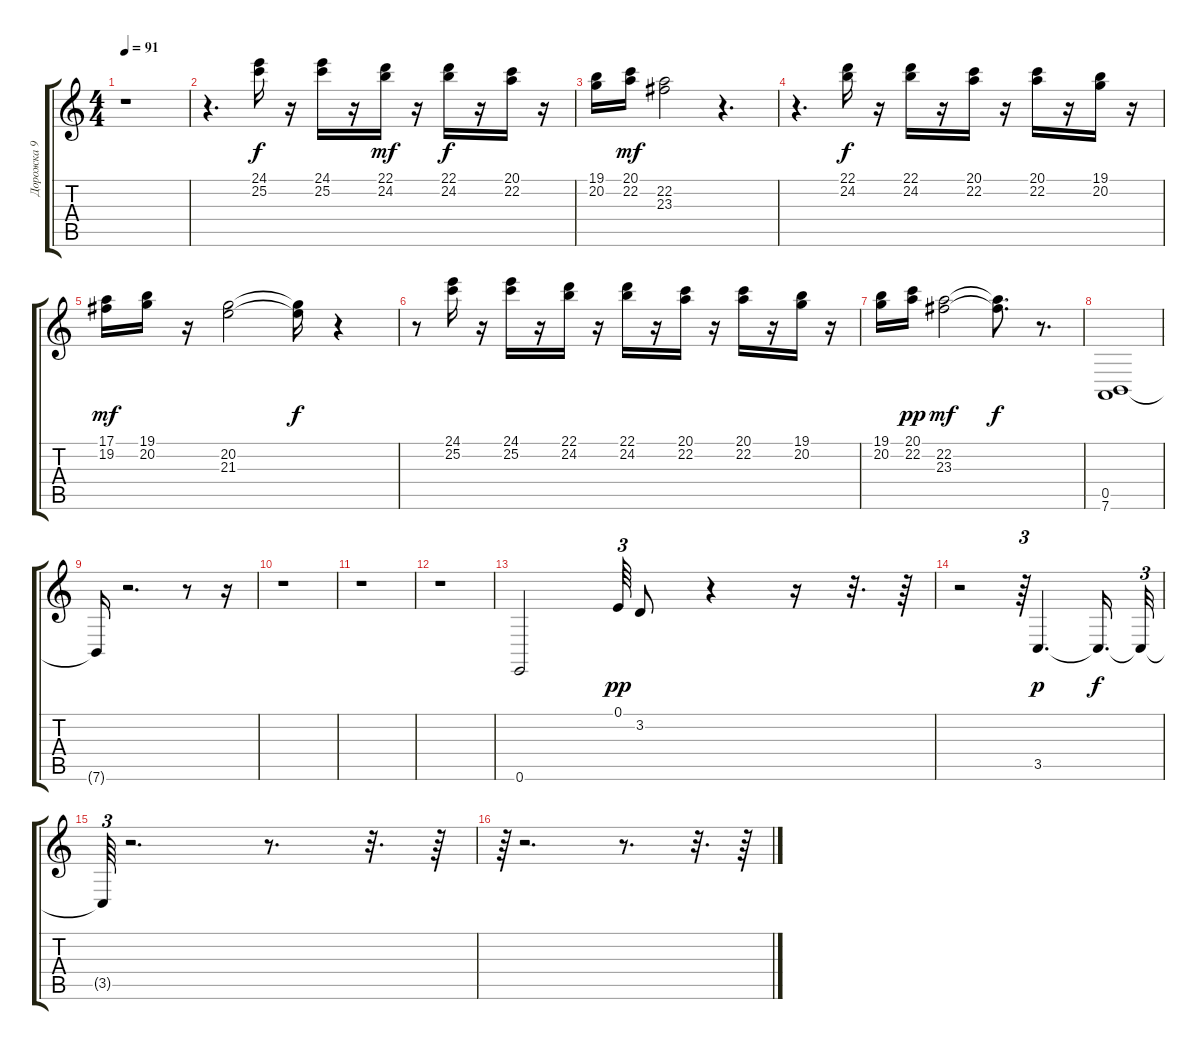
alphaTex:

\track ("Дорожка 9" "Дорожка 9") {instrument pad3polysynth}
\staff {score tabs}
\tuning (E4 B3 G3 D3 A2 E2) {hide}
\ts (4 4)
\tempo 91
\clef g2
\ks c
r.1{dy f} |
r.4{d} (24.1 25.2).16 r.16 (24.1 25.2).16 r.16 (22.1 24.2).16{dy mf} r.16 (22.1 24.2).16{dy f} r.16 (20.1 22.2).16 r.16 |
(19.1 20.2).16 (20.1 22.2).16{dy mf} (22.2 23.3).2 r.4{d} |
r.4{d} (22.1 24.2).16{dy f} r.16 (22.1 24.2).16 r.16 (20.1 22.2).16 r.16 (20.1 22.2).16 r.16 (19.1 20.2).16 r.16 |
(17.1 19.2).16{dy mf} (19.1 20.2).16 r.16 (20.2 21.3).2 (20.2{t} 21.3{t}).16{dy f} r.4 |
r.8 (24.1 25.2).16 r.16 (24.1 25.2).16 r.16 (22.1 24.2).16 r.16 (22.1 24.2).16 r.16 (20.1 22.2).16 r.16 (20.1 22.2).16 r.16 (19.1 20.2).16 r.16 |
(19.1 20.2).16 (20.1 22.2).16{dy pp} (22.2 23.3).2{dy mf} (22.2{t} 23.3{t}).8{d dy f} r.8{d} |
(0.5 7.6).1 |
7.6{t}.16 r.2{d} r.8 r.16 |
r.1 |
r.1 |
r.1 |
0.6.2 0.1.64{tu (3 2) dy pp} 3.2.8 r.4 r.16 r.32{d} r.64 |
r.2 r.64{tu (3 2)} 3.5.4{d dy p} 3.5{t}.16{d dy f} 3.5{t}.32{tu (3 2)} |
3.5{t}.64{tu (3 2)} r.2{d} r.8{d} r.32{d} r.64 |
r.64{tu (3 2)} r.2{d} r.8{d} r.32{d} r.64
